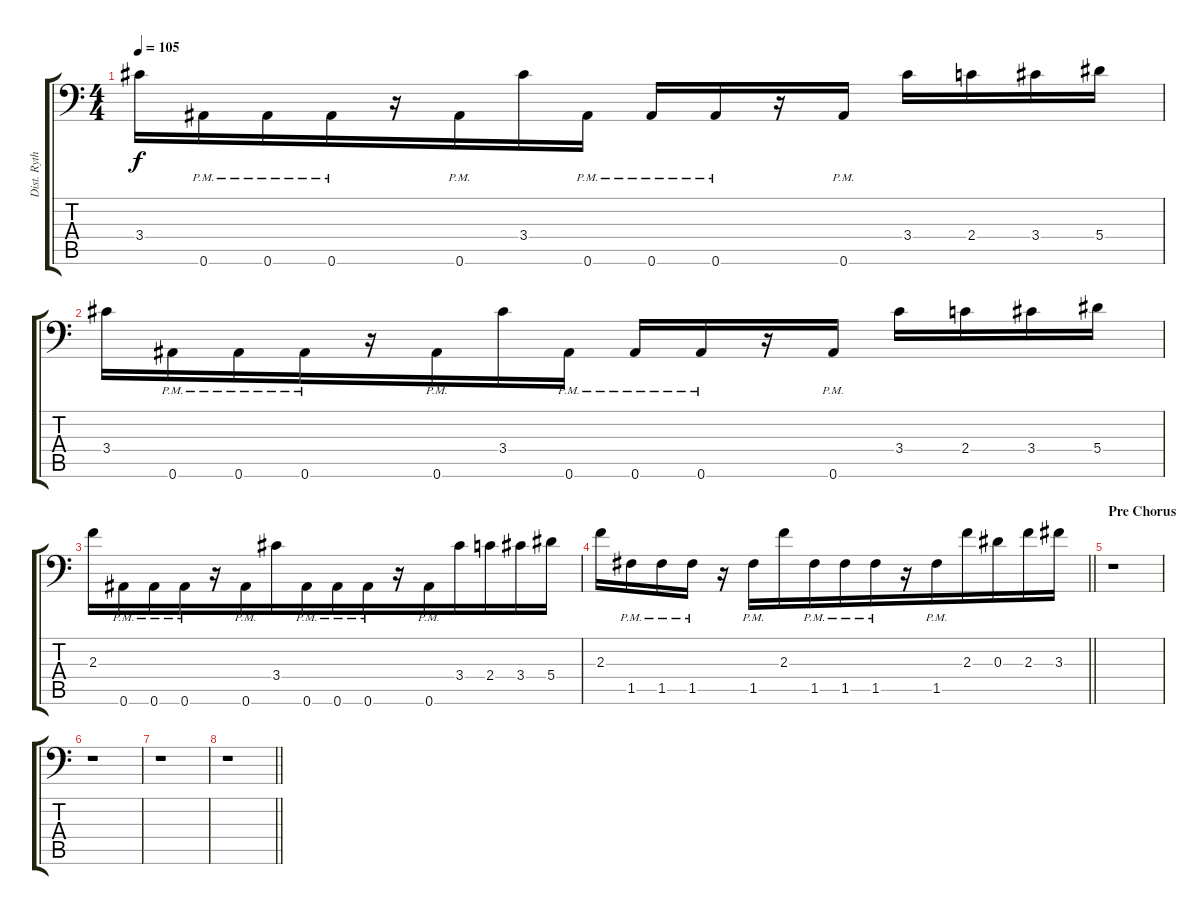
\track ("Dist. Rythm Guitar 1" "Dist. Ryth") {instrument distortionguitar}
\staff {score tabs}
\tuning (C4 G3 Eb3 Bb2 F2 Bb1) {hide}
\ts (4 4)
\tempo 105
\clef f4
\ks c
3.4.16{dy f} 0.6{pm}.16 0.6{pm}.16{beam merge} 0.6{pm}.16{beam merge} r.16 0.6{pm}.16 3.4.16 0.6{pm}.16 0.6{pm}.16 0.6{pm}.16{beam merge} r.16 0.6{pm}.16 3.4.16 2.4.16 3.4.16 5.4.16 |
3.4.16 0.6{pm}.16 0.6{pm}.16{beam merge} 0.6{pm}.16{beam merge} r.16{beam merge} 0.6{pm}.16{beam merge} 3.4.16{beam merge} 0.6{pm}.16 0.6{pm}.16 0.6{pm}.16{beam merge} r.16 0.6{pm}.16 3.4.16 2.4.16 3.4.16{beam merge} 5.4.16 |
2.3.16 0.6{pm}.16 0.6{pm}.16{beam merge} 0.6{pm}.16{beam merge} r.16 0.6{pm}.16{beam merge} 3.4.16 0.6{pm}.16{beam merge} 0.6{pm}.16 0.6{pm}.16 r.16 0.6{pm}.16{beam merge} 3.4.16 2.4.16{beam merge} 3.4.16 5.4.16 |
\barLineRight lightlight
2.3.16 1.5{pm}.16{beam merge} 1.5{pm}.16{beam merge} 1.5{pm}.16 r.16 1.5{pm}.16 2.3.16 1.5{pm}.16{beam merge} 1.5{pm}.16 1.5{pm}.16 r.16 1.5{pm}.16{beam merge} 2.3.16 0.3.16 2.3.16 3.3.16 |
\section ("" "Pre Chorus")
r.1 |
r.1 |
r.1 |
\barLineRight lightlight
r.1
